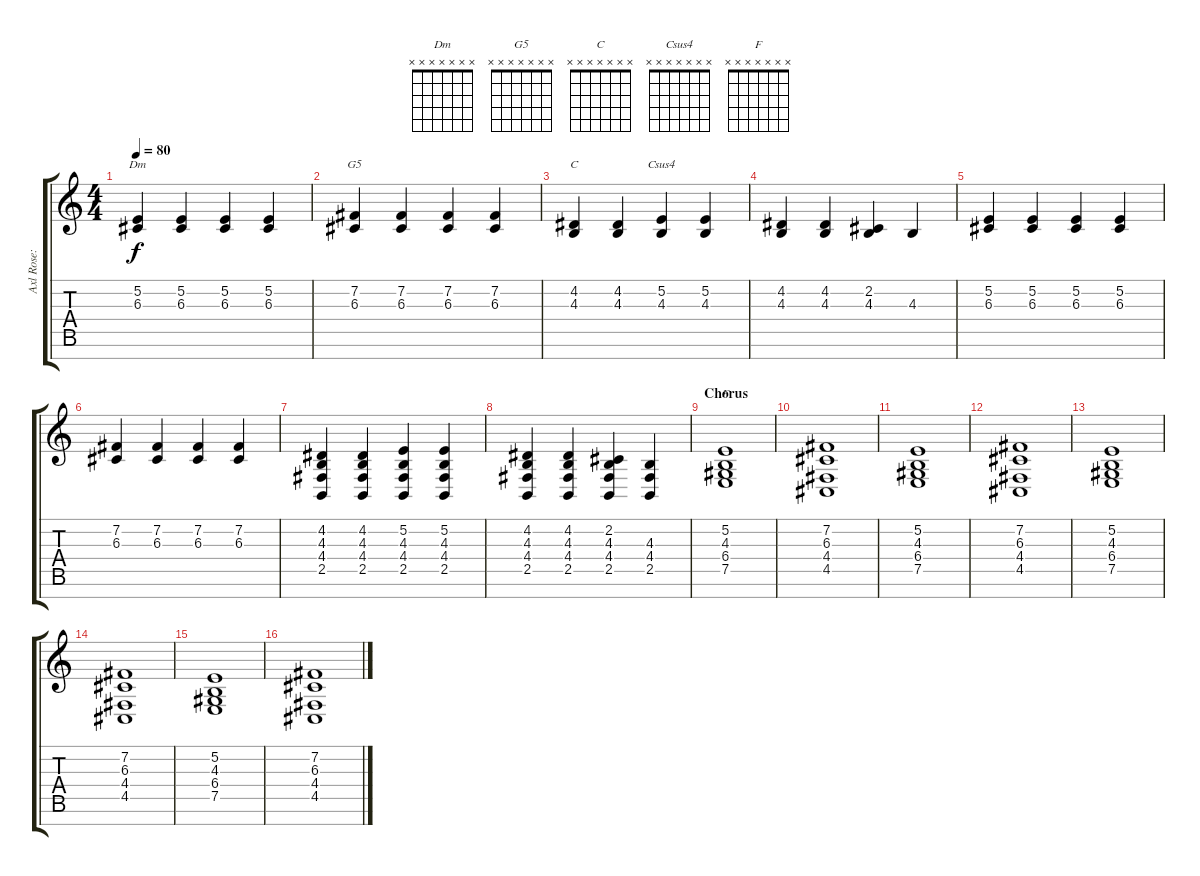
\track ("Axl Rose: (Mão Direita)" "Axl Rose: ") {instrument acousticgrandpiano}
\staff {score tabs}
\tuning (F4 B3 G3 D3 A2 E2 B1) {hide}
\chord ("Dm" x x x x x x x)
\chord ("G5" x x x x x x x)
\chord ("C" x x x x x x x)
\chord ("Csus4" x x x x x x x)
\chord ("F" x x x x x x x)
\ts (4 4)
\tempo 80
\clef g2
\ks c
(5.2 6.3).4{ch "Dm" dy f} (5.2 6.3).4 (5.2 6.3).4 (5.2 6.3).4 |
(7.2 6.3).4{ch "G5"} (7.2 6.3).4 (7.2 6.3).4 (7.2 6.3).4 |
(4.2 4.3).4{ch "C"} (4.2 4.3).4 (5.2 4.3).4{ch "Csus4"} (5.2 4.3).4 |
(4.2 4.3).4 (4.2 4.3).4 (2.2 4.3).4 4.3.4 |
(5.2 6.3).4 (5.2 6.3).4 (5.2 6.3).4 (5.2 6.3).4 |
(7.2 6.3).4 (7.2 6.3).4 (7.2 6.3).4 (7.2 6.3).4 |
(4.2 4.3 4.4 2.5).4 (4.2 4.3 4.4 2.5).4 (5.2 4.3 4.4 2.5).4 (5.2 4.3 4.4 2.5).4 |
(4.2 4.3 4.4 2.5).4 (4.2 4.3 4.4 2.5).4 (2.2 4.3 4.4 2.5).4 (4.3 4.4 2.5).4 |
\section ("" "Chorus")
(5.2 4.3 6.4 7.5).1{ch "F"} |
(7.2 6.3 4.4 4.5).1 |
(5.2 4.3 6.4 7.5).1 |
(7.2 6.3 4.4 4.5).1 |
(5.2 4.3 6.4 7.5).1 |
(7.2 6.3 4.4 4.5).1 |
(5.2 4.3 6.4 7.5).1 |
(7.2 6.3 4.4 4.5).1
